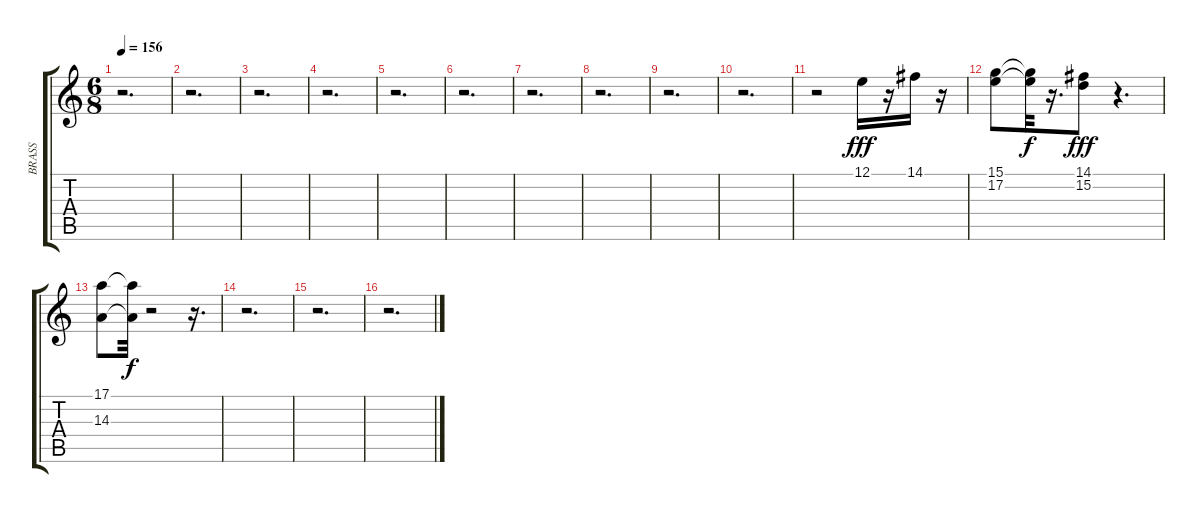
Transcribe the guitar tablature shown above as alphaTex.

\track ("BRASS" "BRASS") {instrument trumpet}
\staff {score tabs}
\tuning (E4 B3 G3 D3 A2 E2) {hide}
\ts (6 8)
\tempo 156
\clef g2
\ks c
r.2{d dy f} |
r.2{d} |
r.2{d} |
r.2{d} |
r.2{d} |
r.2{d} |
r.2{d} |
r.2{d} |
r.2{d} |
r.2{d} |
r.2 12.1.16{dy fff} r.16 14.1.16 r.16 |
(15.1 17.2).8 (15.1{t} 17.2{t}).32{dy f} r.16{d} (14.1 15.2).8{dy fff} r.4{d} |
(17.1 14.3).8 (17.1{t} 14.3{t}).32{dy f} r.2 r.16{d} |
r.2{d} |
r.2{d} |
r.2{d}
